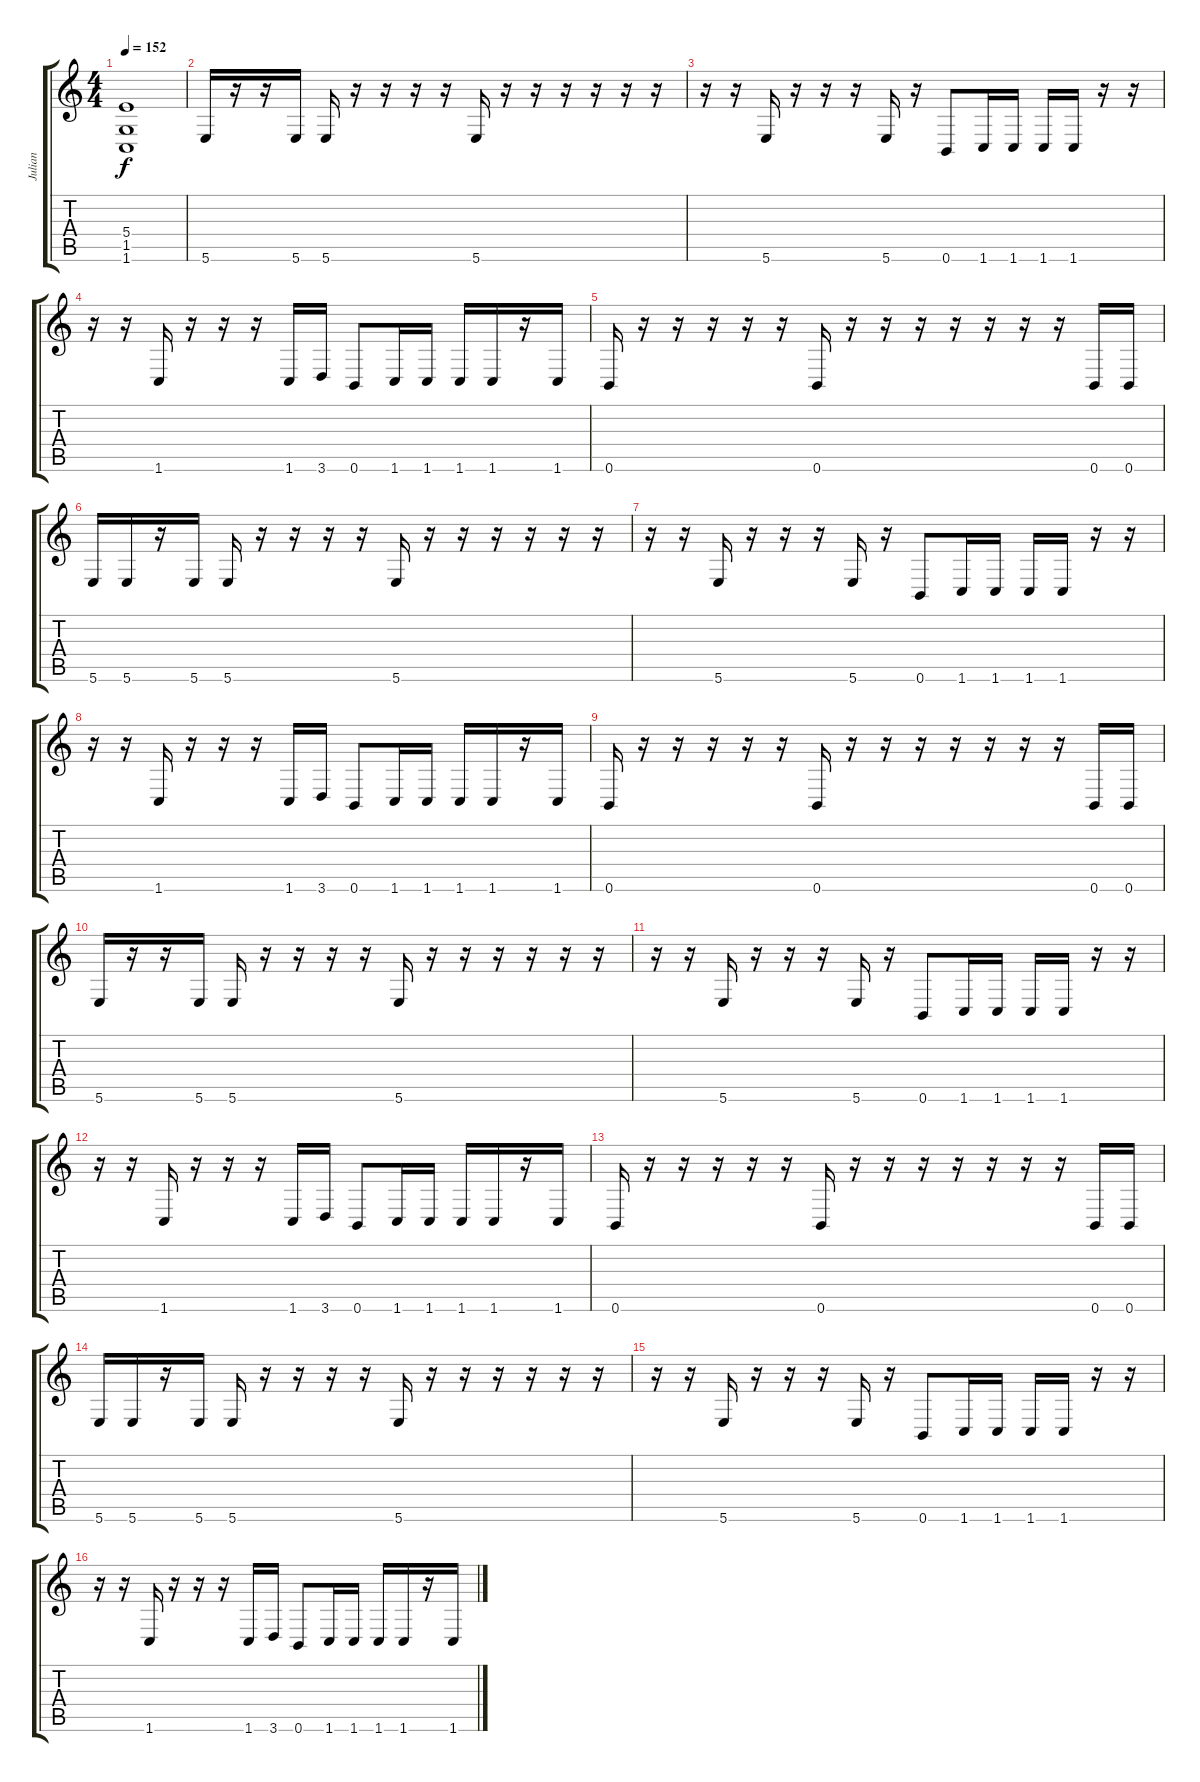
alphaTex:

\track ("Julian" "Julian") {instrument overdrivenguitar}
\staff {score tabs}
\tuning (Db4 Ab3 E3 B2 Gb2 B1) {hide}
\ts (4 4)
\tempo 152
\clef g2
\ks c
(5.4{t} 1.5{t} 1.6{t}).1{dy f} |
5.6.16 r.16 r.16 5.6.16 5.6.16 r.16 r.16 r.16 r.16 5.6.16 r.16 r.16 r.16 r.16 r.16 r.16 |
r.16 r.16 5.6.16 r.16 r.16 r.16 5.6.16 r.16 0.6.8 1.6.16 1.6.16 1.6.16 1.6.16 r.16 r.16 |
r.16 r.16 1.6.16 r.16 r.16 r.16 1.6.16 3.6.16 0.6.8 1.6.16 1.6.16 1.6.16 1.6.16 r.16 1.6.16 |
0.6.16 r.16 r.16 r.16 r.16 r.16 0.6.16 r.16 r.16 r.16 r.16 r.16 r.16 r.16 0.6.16 0.6.16 |
5.6.16 5.6.16 r.16 5.6.16 5.6.16 r.16 r.16 r.16 r.16 5.6.16 r.16 r.16 r.16 r.16 r.16 r.16 |
r.16 r.16 5.6.16 r.16 r.16 r.16 5.6.16 r.16 0.6.8 1.6.16 1.6.16 1.6.16 1.6.16 r.16 r.16 |
r.16 r.16 1.6.16 r.16 r.16 r.16 1.6.16 3.6.16 0.6.8 1.6.16 1.6.16 1.6.16 1.6.16 r.16 1.6.16 |
0.6.16 r.16 r.16 r.16 r.16 r.16 0.6.16 r.16 r.16 r.16 r.16 r.16 r.16 r.16 0.6.16 0.6.16 |
5.6.16 r.16 r.16 5.6.16 5.6.16 r.16 r.16 r.16 r.16 5.6.16 r.16 r.16 r.16 r.16 r.16 r.16 |
r.16 r.16 5.6.16 r.16 r.16 r.16 5.6.16 r.16 0.6.8 1.6.16 1.6.16 1.6.16 1.6.16 r.16 r.16 |
r.16 r.16 1.6.16 r.16 r.16 r.16 1.6.16 3.6.16 0.6.8 1.6.16 1.6.16 1.6.16 1.6.16 r.16 1.6.16 |
0.6.16 r.16 r.16 r.16 r.16 r.16 0.6.16 r.16 r.16 r.16 r.16 r.16 r.16 r.16 0.6.16 0.6.16 |
5.6.16 5.6.16 r.16 5.6.16 5.6.16 r.16 r.16 r.16 r.16 5.6.16 r.16 r.16 r.16 r.16 r.16 r.16 |
r.16 r.16 5.6.16 r.16 r.16 r.16 5.6.16 r.16 0.6.8 1.6.16 1.6.16 1.6.16 1.6.16 r.16 r.16 |
r.16 r.16 1.6.16 r.16 r.16 r.16 1.6.16 3.6.16 0.6.8 1.6.16 1.6.16 1.6.16 1.6.16 r.16 1.6.16
